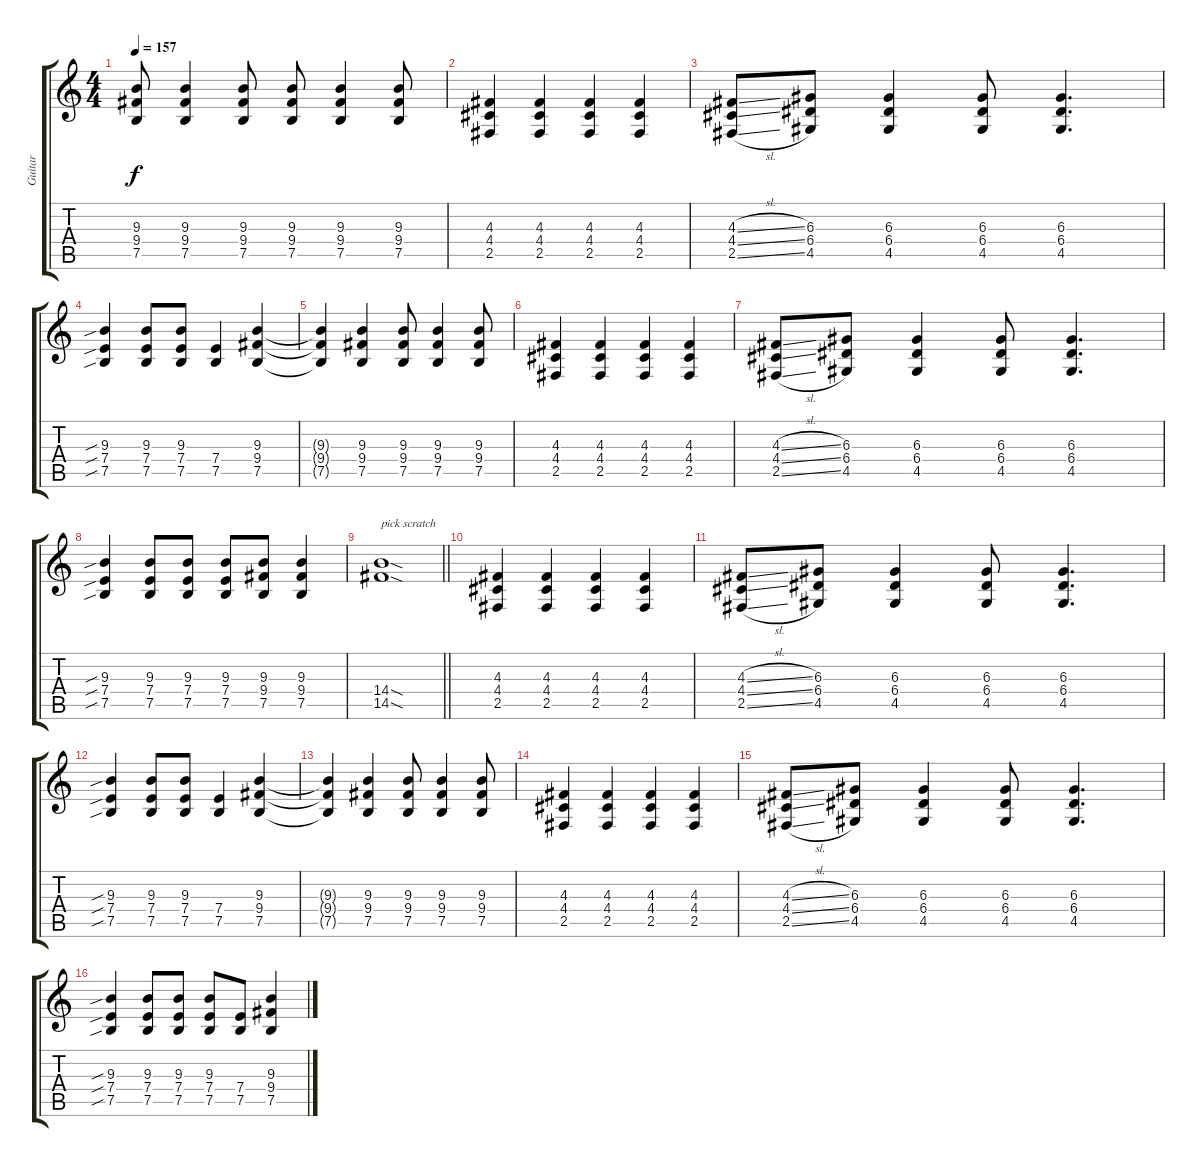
\track ("Guitar" "Guitar") {instrument distortionguitar}
\staff {score tabs}
\tuning (B3 Gb3 D3 A2 E2 B1) {hide}
\ts (4 4)
\tempo 157
\clef g2
\ks c
(9.3{t} 9.4{t} 7.5{t}).8{dy f} (9.3 9.4 7.5).4 (9.3 9.4 7.5).8 (9.3 9.4 7.5).8 (9.3 9.4 7.5).4 (9.3 9.4 7.5).8 |
(4.3 4.4 2.5).4 (4.3 4.4 2.5).4 (4.3 4.4 2.5).4 (4.3 4.4 2.5).4 |
(4.3{sl} 4.4{ss} 2.5{sl}).8 (6.3 6.4 4.5).8 (6.3 6.4 4.5).4 (6.3 6.4 4.5).8 (6.3 6.4 4.5).4{d} |
(9.3{sib} 7.4{sib} 7.5{sib}).4 (9.3 7.4 7.5).8 (9.3 7.4 7.5).8 (7.4 7.5).4 (9.3 9.4 7.5).4 |
(9.3{t} 9.4{t} 7.5{t}).4 (9.3 9.4 7.5).4 (9.3 9.4 7.5).8 (9.3 9.4 7.5).4 (9.3 9.4 7.5).8 |
(4.3 4.4 2.5).4 (4.3 4.4 2.5).4 (4.3 4.4 2.5).4 (4.3 4.4 2.5).4 |
(4.3{sl} 4.4{ss} 2.5{sl}).8 (6.3 6.4 4.5).8 (6.3 6.4 4.5).4 (6.3 6.4 4.5).8 (6.3 6.4 4.5).4{d} |
(9.3{sib} 7.4{sib} 7.5{sib}).4 (9.3 7.4 7.5).8 (9.3 7.4 7.5).8 (9.3 7.4 7.5).8 (9.3 9.4 7.5).8 (9.3 9.4 7.5).4 |
\barLineRight lightlight
(14.4{sod} 14.5{sod}).1{txt "pick scratch"} |
\section ("" "")
(4.3 4.4 2.5).4 (4.3 4.4 2.5).4 (4.3 4.4 2.5).4 (4.3 4.4 2.5).4 |
(4.3{sl} 4.4{ss} 2.5{sl}).8 (6.3 6.4 4.5).8 (6.3 6.4 4.5).4 (6.3 6.4 4.5).8 (6.3 6.4 4.5).4{d} |
(9.3{sib} 7.4{sib} 7.5{sib}).4 (9.3 7.4 7.5).8 (9.3 7.4 7.5).8 (7.4 7.5).4 (9.3 9.4 7.5).4 |
(9.3{t} 9.4{t} 7.5{t}).4 (9.3 9.4 7.5).4 (9.3 9.4 7.5).8 (9.3 9.4 7.5).4 (9.3 9.4 7.5).8 |
(4.3 4.4 2.5).4 (4.3 4.4 2.5).4 (4.3 4.4 2.5).4 (4.3 4.4 2.5).4 |
(4.3{sl} 4.4{ss} 2.5{sl}).8 (6.3 6.4 4.5).8 (6.3 6.4 4.5).4 (6.3 6.4 4.5).8 (6.3 6.4 4.5).4{d} |
(9.3{sib} 7.4{sib} 7.5{sib}).4 (9.3 7.4 7.5).8 (9.3 7.4 7.5).8 (9.3 7.4 7.5).8 (7.4 7.5).8 (9.3 9.4 7.5).4
